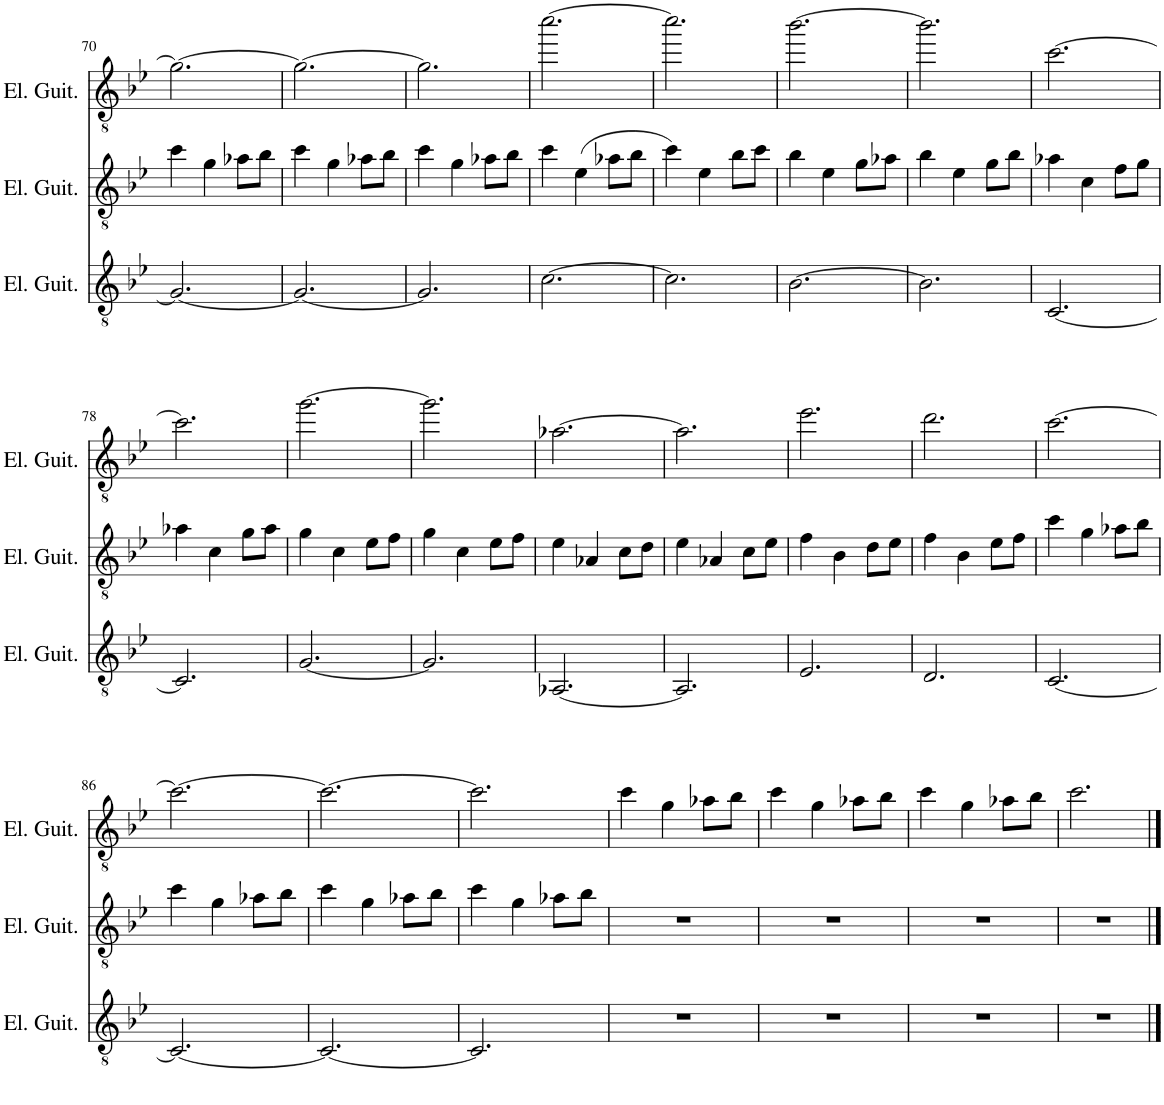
**kern	**kern	**kern
*part3	*part2	*part1
*staff3	*staff2	*staff1
*I"Electric Guitar	*I"Electric Guitar	*I"Electric Guitar
*I'El. Guit.	*I'El. Guit.	*I'El. Guit.
!!LO:PB:g=z
*clefGv2	*clefGv2	*clefGv2
*k[b-e-]	*k[b-e-]	*k[b-e-]
*M3/4	*M3/4	*M3/4
=70	=70	=70
2.G/_	4cc\	2.g\_
.	4g\	.
.	8a-X\L	.
.	8b-\J	.
=71	=71	=71
2.G/_	4cc\	2.g\_
.	4g\	.
.	8a-X\L	.
.	8b-\J	.
=72	=72	=72
2.G/]	4cc\	2.g\]
.	4g\	.
.	8a-X\L	.
.	8b-\J	.
=73	=73	=73
[2.c\	4cc\	[2.ccc\
.	(4e-\	.
.	8a-X\L	.
.	8b-\J	.
=74	=74	=74
2.c\]	4cc\)	2.ccc\]
.	4e-\	.
.	8b-\L	.
.	8cc\J	.
=75	=75	=75
[2.B-\	4b-\	[2.bb-\
.	4e-\	.
.	8g\L	.
.	8a-X\J	.
=76	=76	=76
2.B-\]	4b-\	2.bb-\]
.	4e-\	.
.	8g\L	.
.	8b-\J	.
=77	=77	=77
[2.C/	4a-X\	[2.cc\
.	4c\	.
.	8f\L	.
.	8g\J	.
!!LO:LB:g=z
=78	=78	=78
2.C/]	4a-X\	2.cc\]
.	4c\	.
.	8g\L	.
.	8a-\J	.
=79	=79	=79
[2.G/	4g\	[2.gg\
.	4c\	.
.	8e-\L	.
.	8f\J	.
=80	=80	=80
2.G/]	4g\	2.gg\]
.	4c\	.
.	8e-\L	.
.	8f\J	.
=81	=81	=81
[2.AA-X/	4e-\	[2.a-X\
.	4A-X/	.
.	8c\L	.
.	8d\J	.
=82	=82	=82
2.AA-/]	4e-\	2.a-\]
.	4A-X/	.
.	8c\L	.
.	8e-\J	.
=83	=83	=83
2.E-/	4f\	2.ee-\
.	4B-\	.
.	8d\L	.
.	8e-\J	.
=84	=84	=84
2.D/	4f\	2.dd\
.	4B-\	.
.	8e-\L	.
.	8f\J	.
=85	=85	=85
[2.C/	4cc\	[2.cc\
.	4g\	.
.	8a-X\L	.
.	8b-\J	.
!!LO:LB:g=z
=86	=86	=86
2.C/_	4cc\	2.cc\_
.	4g\	.
.	8a-X\L	.
.	8b-\J	.
=87	=87	=87
2.C/_	4cc\	2.cc\_
.	4g\	.
.	8a-X\L	.
.	8b-\J	.
=88	=88	=88
2.C/]	4cc\	2.cc\]
.	4g\	.
.	8a-X\L	.
.	8b-\J	.
=89	=89	=89
2.r	2.r	4cc\
.	.	4g\
.	.	8a-X\L
.	.	8b-\J
=90	=90	=90
2.r	2.r	4cc\
.	.	4g\
.	.	8a-X\L
.	.	8b-\J
=91	=91	=91
2.r	2.r	4cc\
.	.	4g\
.	.	8a-X\L
.	.	8b-\J
=92	=92	=92
2.r	2.r	2.cc\
==	==	==
*-	*-	*-
